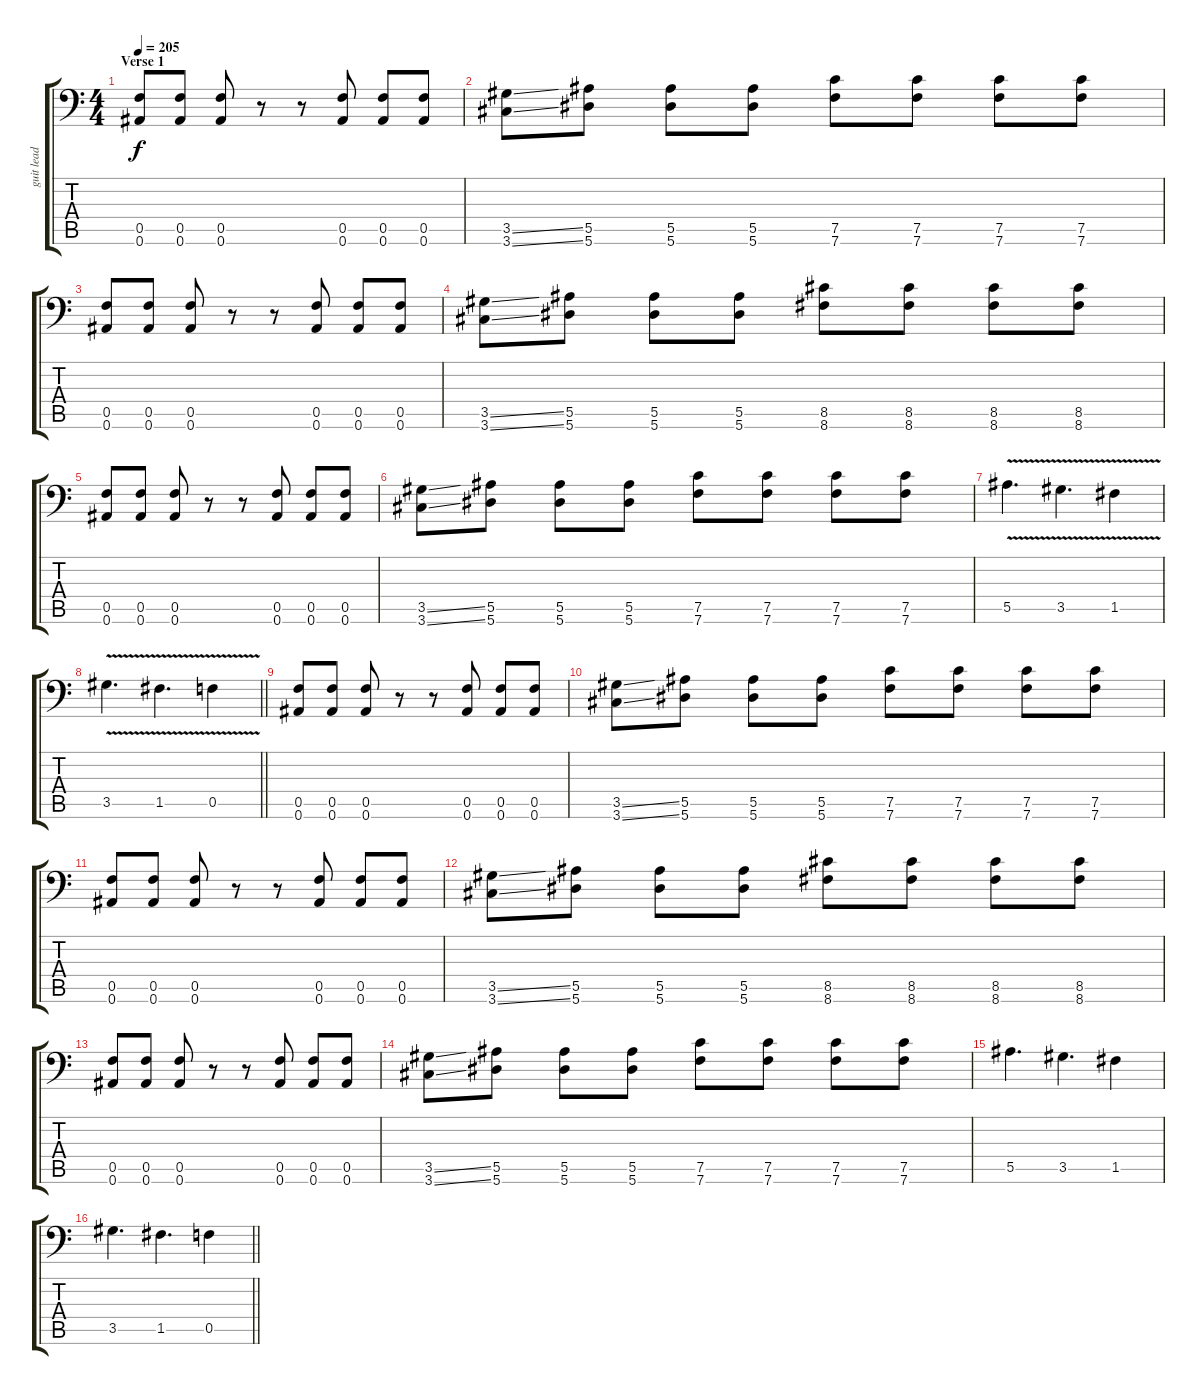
\track ("guit lead" "guit lead") {instrument distortionguitar}
\staff {score tabs}
\tuning (C4 G3 Eb3 Bb2 F2 Bb1) {hide}
\ts (4 4)
\section ("" "Verse 1")
\tempo 205
\clef f4
\ks c
(0.5 0.6).8{dy f} (0.5 0.6).8 (0.5 0.6).8 r.8 r.8 (0.5 0.6).8 (0.5 0.6).8 (0.5 0.6).8 |
(3.5{ss} 3.6{ss}).8 (5.5 5.6).8 (5.5 5.6).8 (5.5 5.6).8 (7.5 7.6).8 (7.5 7.6).8 (7.5 7.6).8 (7.5 7.6).8 |
(0.5 0.6).8 (0.5 0.6).8 (0.5 0.6).8 r.8 r.8 (0.5 0.6).8 (0.5 0.6).8 (0.5 0.6).8 |
(3.5{ss} 3.6{ss}).8 (5.5 5.6).8 (5.5 5.6).8 (5.5 5.6).8 (8.5 8.6).8 (8.5 8.6).8 (8.5 8.6).8 (8.5 8.6).8 |
(0.5 0.6).8 (0.5 0.6).8 (0.5 0.6).8 r.8 r.8 (0.5 0.6).8 (0.5 0.6).8 (0.5 0.6).8 |
(3.5{ss} 3.6{ss}).8 (5.5 5.6).8 (5.5 5.6).8 (5.5 5.6).8 (7.5 7.6).8 (7.5 7.6).8 (7.5 7.6).8 (7.5 7.6).8 |
5.5{v}.4{d} 3.5{v}.4{d} 1.5{v}.4 |
\barLineRight lightlight
3.5{v}.4{d} 1.5{v}.4{d} 0.5{v}.4 |
(0.5 0.6).8 (0.5 0.6).8 (0.5 0.6).8 r.8 r.8 (0.5 0.6).8 (0.5 0.6).8 (0.5 0.6).8 |
(3.5{ss} 3.6{ss}).8 (5.5 5.6).8 (5.5 5.6).8 (5.5 5.6).8 (7.5 7.6).8 (7.5 7.6).8 (7.5 7.6).8 (7.5 7.6).8 |
(0.5 0.6).8 (0.5 0.6).8 (0.5 0.6).8 r.8 r.8 (0.5 0.6).8 (0.5 0.6).8 (0.5 0.6).8 |
(3.5{ss} 3.6{ss}).8 (5.5 5.6).8 (5.5 5.6).8 (5.5 5.6).8 (8.5 8.6).8 (8.5 8.6).8 (8.5 8.6).8 (8.5 8.6).8 |
(0.5 0.6).8 (0.5 0.6).8 (0.5 0.6).8 r.8 r.8 (0.5 0.6).8 (0.5 0.6).8 (0.5 0.6).8 |
(3.5{ss} 3.6{ss}).8 (5.5 5.6).8 (5.5 5.6).8 (5.5 5.6).8 (7.5 7.6).8 (7.5 7.6).8 (7.5 7.6).8 (7.5 7.6).8 |
5.5.4{d} 3.5.4{d} 1.5.4 |
\barLineRight lightlight
3.5.4{d} 1.5.4{d} 0.5.4
